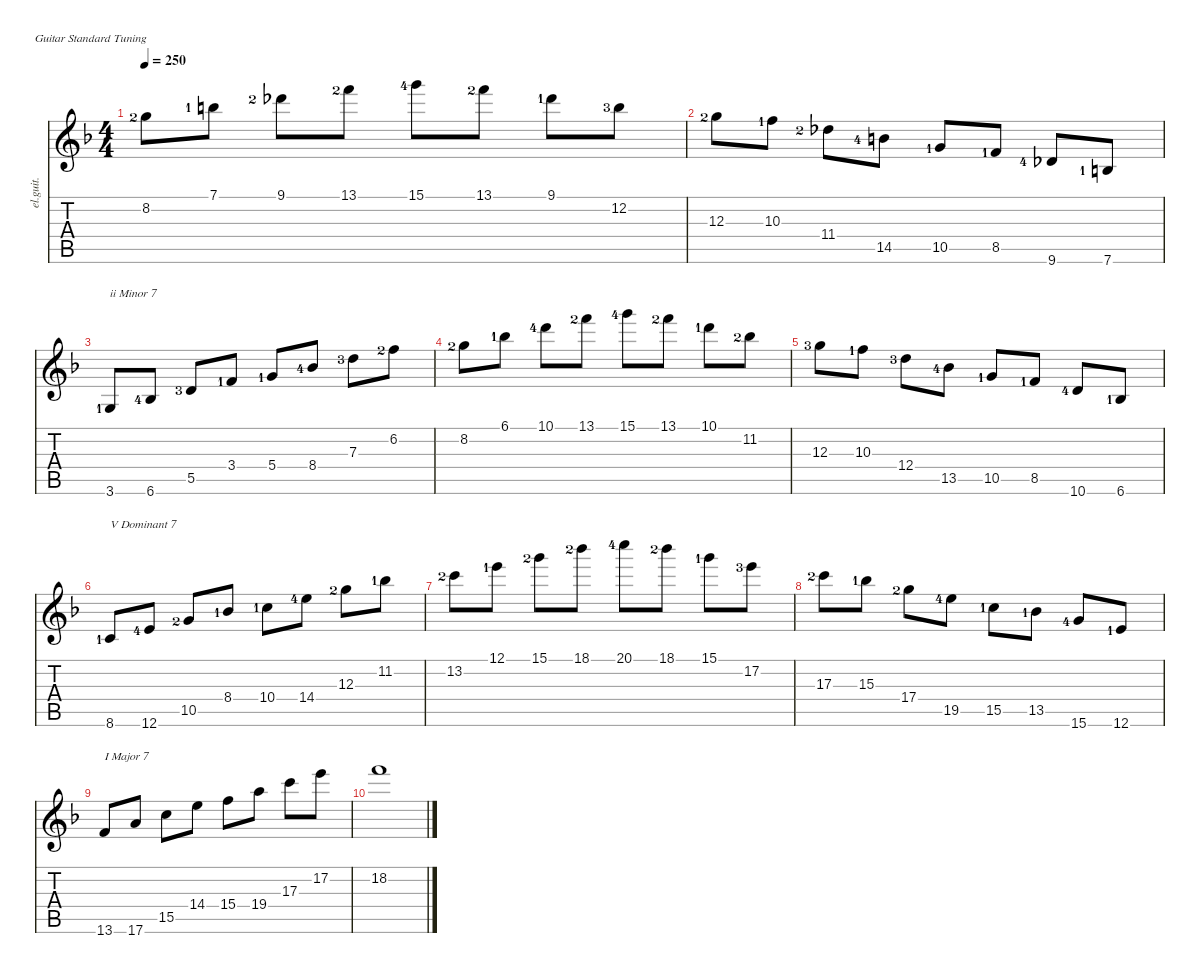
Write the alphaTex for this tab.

\defaultSystemsLayout 4
\hideDynamics
\bracketExtendMode nobrackets
\track ("Electric Guitar (Clean)" "el.guit.") {instrument electricguitarclean}
\staff {score tabs}
\tuning (E4 B3 G3 D3 A2 E2)
\ts (4 4)
\tempo 250
\clef g2
\ks f
8.2{lf 3 acc forcenatural}.8{dy mf beam Down} 7.1{lf 2 acc forcenatural}.8{beam Down} 9.1{lf 3 acc b}.8{beam Down} 13.1{lf 3 acc forcenatural}.8{beam Down} 15.1{lf 5 acc forcenatural}.8{beam Down} 13.1{lf 3 acc forcenatural}.8{beam Down} 9.1{lf 2 acc b}.8{beam Down} 12.2{lf 4 acc forcenatural}.8{beam Down} |
12.3{lf 3 acc forcenatural}.8{beam Down} 10.3{lf 2 acc forcenatural}.8{beam Down} 11.4{lf 3 acc b}.8{beam Down} 14.5{lf 5 acc forcenatural}.8{beam Down} 10.5{lf 2 acc forcenatural}.8{beam Up} 8.5{lf 2 acc forcenatural}.8{beam Up} 9.6{lf 5 acc b}.8{beam Up} 7.6{lf 2 acc forcenatural}.8{beam Up} |
3.6{lf 2 acc forcenatural}.8{txt "ii Minor 7" beam Up} 6.6{lf 5 acc b}.8{beam Up} 5.5{lf 4 acc forcenatural}.8{beam Up} 3.4{lf 2 acc forcenatural}.8{beam Up} 5.4{lf 2 acc forcenatural}.8{beam Up} 8.4{lf 5 acc b}.8{beam Up} 7.3{lf 4 acc forcenatural}.8{beam Down} 6.2{lf 3 acc forcenatural}.8{beam Down} |
8.2{lf 3 acc forcenatural}.8{beam Down} 6.1{lf 2 acc b}.8{beam Down} 10.1{lf 5 acc forcenatural}.8{beam Down} 13.1{lf 3 acc forcenatural}.8{beam Down} 15.1{lf 5 acc forcenatural}.8{beam Down} 13.1{lf 3 acc forcenatural}.8{beam Down} 10.1{lf 2 acc forcenatural}.8{beam Down} 11.2{lf 3 acc b}.8{beam Down} |
12.3{lf 4 acc forcenatural}.8{beam Down} 10.3{lf 2 acc forcenatural}.8{beam Down} 12.4{lf 4 acc forcenatural}.8{beam Down} 13.5{lf 5 acc b}.8{beam Down} 10.5{lf 2 acc forcenatural}.8{beam Up} 8.5{lf 2 acc forcenatural}.8{beam Up} 10.6{lf 5 acc forcenatural}.8{beam Up} 6.6{lf 2 acc b}.8{beam Up} |
8.6{lf 2 acc forcenatural}.8{txt "V Dominant 7" beam Up} 12.6{lf 5 acc forcenatural}.8{beam Up} 10.5{lf 3 acc forcenatural}.8{beam Up} 8.4{lf 2 acc b}.8{beam Up} 10.4{lf 2 acc forcenatural}.8{beam Down} 14.4{lf 5 acc forcenatural}.8{beam Down} 12.3{lf 3 acc forcenatural}.8{beam Down} 11.2{lf 2 acc b}.8{beam Down} |
13.2{lf 3 acc forcenatural}.8{beam Down} 12.1{lf 2 acc forcenatural}.8{beam Down} 15.1{lf 3 acc forcenatural}.8{beam Down} 18.1{lf 3 acc b}.8{beam Down} 20.1{lf 5 acc forcenatural}.8{beam Down} 18.1{lf 3 acc b}.8{beam Down} 15.1{lf 2 acc forcenatural}.8{beam Down} 17.2{lf 4 acc forcenatural}.8{beam Down} |
17.3{lf 3 acc forcenatural}.8{beam Down} 15.3{lf 2 acc b}.8{beam Down} 17.4{lf 3 acc forcenatural}.8{beam Down} 19.5{lf 5 acc forcenatural}.8{beam Down} 15.5{lf 2 acc forcenatural}.8{beam Down} 13.5{lf 2 acc b}.8{beam Down} 15.6{lf 5 acc forcenatural}.8{beam Up} 12.6{lf 2 acc forcenatural}.8{beam Up} |
13.6{acc forcenatural}.8{txt "I Major 7" beam Up} 17.6{acc forcenatural}.8{beam Up} 15.5{acc forcenatural}.8{beam Down} 14.4{acc forcenatural}.8{beam Down} 15.4{acc forcenatural}.8{beam Down} 19.4{acc forcenatural}.8{beam Down} 17.3{acc forcenatural}.8{beam Down} 17.2{acc forcenatural}.8{beam Down} |
18.2{acc forcenatural}.1{beam Down}
